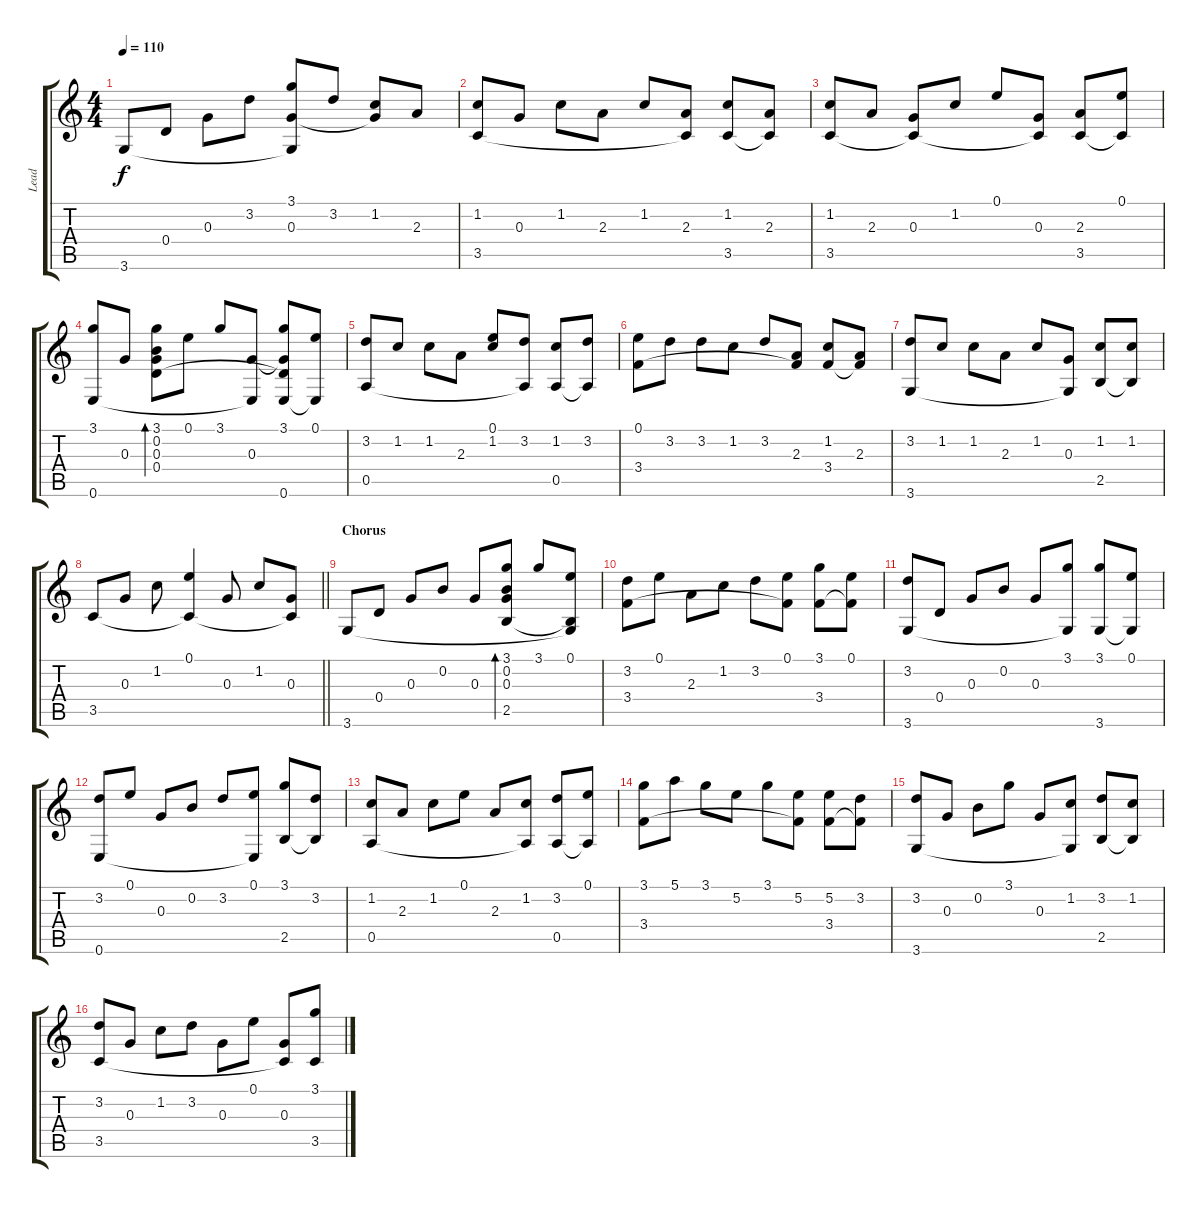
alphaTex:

\track ("Lead" "Lead") {instrument acousticguitarnylon}
\staff {score tabs}
\tuning (E4 B3 G3 D3 A2 E2) {hide}
\ts (4 4)
\tempo 110
\clef g2
\ks c
3.6.8{dy f} 0.4.8 0.3.8 3.2.8 (3.1 0.3 3.6{t}).8 3.2.8 (1.2 0.3{t}).8 2.3.8 |
(1.2 3.5).8 0.3.8 1.2.8 2.3.8 1.2.8 (2.3 3.5{t}).8 (1.2 3.5).8 (2.3 3.5{t}).8 |
(1.2 3.5).8 2.3.8 (0.3 3.5{t}).8 1.2.8 0.1.8 (0.3 3.5{t}).8 (2.3 3.5).8 (0.1 3.5{t}).8 |
(3.1 0.6).8 0.3.8 (3.1 0.2 0.3 0.4).8{bd 480} 0.1.8 3.1.8 (0.3 0.6{t}).8 (3.1 0.3{t} 0.4{t} 0.6).8 (0.1 0.6{t}).8 |
(3.2 0.5).8 1.2.8 1.2.8 2.3.8 (0.1 1.2).8 (3.2 0.5{t}).8 (1.2 0.5).8 (3.2 0.5{t}).8 |
(0.1 3.4).8 3.2.8 3.2.8 1.2.8 3.2.8 (2.3 3.4{t}).8 (1.2 3.4).8 (2.3 3.4{t}).8 |
(3.2 3.6).8 1.2.8 1.2.8 2.3.8 1.2.8 (0.3 3.6{t}).8 (1.2 2.5).8 (1.2 2.5{t}).8 |
\barLineRight lightlight
3.5.8 0.3.8 1.2.8 (0.1 3.5{t}).4 0.3.8 1.2.8 (0.3 3.5{t}).8 |
\section ("" "Chorus")
3.6.8 0.4.8 0.3.8 0.2.8 0.3.8 (3.1 0.2 0.3 2.5).8{bd 480} 3.1.8 (0.1 2.5{t} 3.6{t}).8 |
(3.2 3.4).8 0.1.8 2.3.8 1.2.8 3.2.8 (0.1 3.4{t}).8 (3.1 3.4).8 (0.1 3.4{t}).8 |
(3.2 3.6).8 0.4.8 0.3.8 0.2.8 0.3.8 (3.1 3.6{t}).8 (3.1 3.6).8 (0.1 3.6{t}).8 |
(3.2 0.6).8 0.1.8 0.3.8 0.2.8 3.2.8 (0.1 0.6{t}).8 (3.1 2.5).8 (3.2 2.5{t}).8 |
(1.2 0.5).8 2.3.8 1.2.8 0.1.8 2.3.8 (1.2 0.5{t}).8 (3.2 0.5).8 (0.1 0.5{t}).8 |
(3.1 3.4).8 5.1.8 3.1.8 5.2.8 3.1.8 (5.2 3.4{t}).8 (5.2 3.4).8 (3.2 3.4{t}).8 |
(3.2 3.6).8 0.3.8 0.2.8 3.1.8 0.3.8 (1.2 3.6{t}).8 (3.2 2.5).8 (1.2 2.5{t}).8 |
(3.2 3.5).8 0.3.8 1.2.8 3.2.8 0.3.8 0.1.8 (0.3 3.5{t}).8 (3.1 3.5).8
